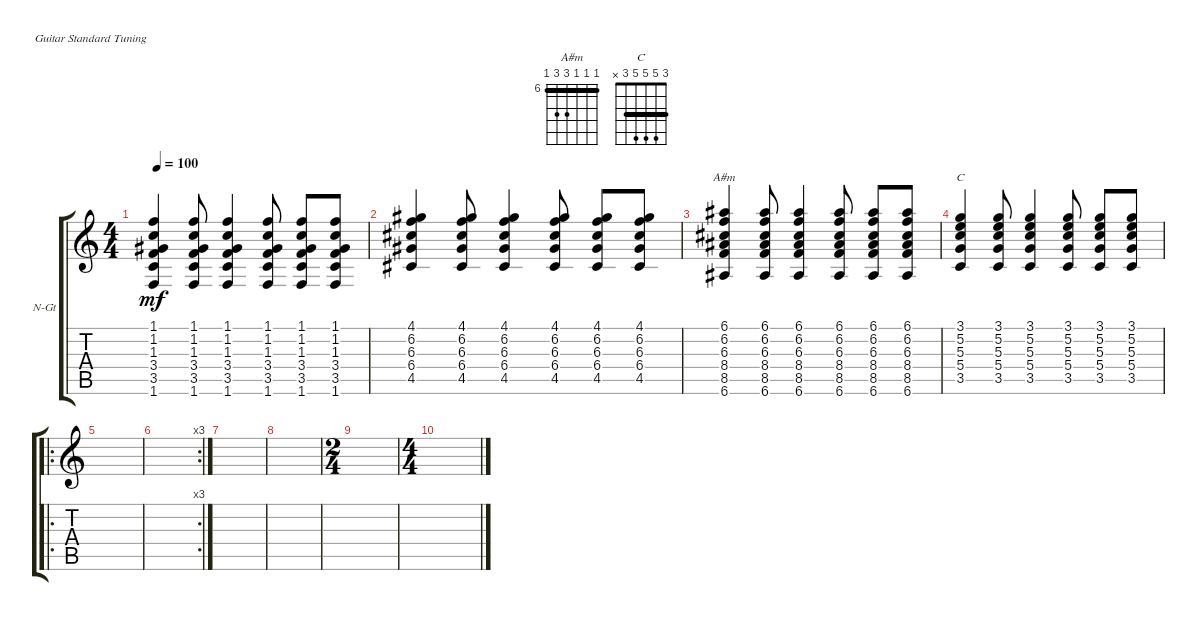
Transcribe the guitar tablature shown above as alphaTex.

\bracketExtendMode groupsimilarinstruments
\firstSystemTrackNameOrientation horizontal
\otherSystemsTrackNameOrientation horizontal
\track ("Nylon Guitar" "N-Gt") {instrument acousticguitarnylon}
\staff {score tabs}
\tuning (E4 B3 G3 D3 A2 E2)
\chord ("A#m" 6 6 6 8 8 6) {firstfret 6 barre (6 6 6)}
\chord ("C" 3 5 5 5 3 x) {barre 3}
\ts (4 4)
\tempo 100
\clef g2
\scale
0.322751
\ks c
(1.6 3.5 3.4 1.3 1.2 1.1).4{dy mf} (1.6 3.5 3.4 1.3 1.2 1.1).8 (1.6 3.5 3.4 1.3 1.2 1.1).4 (1.6 3.5 3.4 1.3 1.2 1.1).8 (1.6 3.5 3.4 1.3 1.2 1.1).8 (1.6 3.5 3.4 1.3 1.2 1.1).8 |
\scale
0.322751 (4.5 6.4 6.3 6.2 4.1).4 (4.5 6.4 6.3 6.2 4.1).8 (4.5 6.4 6.3 6.2 4.1).4 (4.5 6.4 6.3 6.2 4.1).8 (4.5 6.4 6.3 6.2 4.1).8 (4.5 6.4 6.3 6.2 4.1).8 |
(6.6 8.5 8.4 6.3 6.2 6.1).4{ch "A#m"} (6.6 8.5 8.4 6.3 6.2 6.1).8 (6.6 8.5 8.4 6.3 6.2 6.1).4 (6.6 8.5 8.4 6.3 6.2 6.1).8 (6.6 8.5 8.4 6.3 6.2 6.1).8 (6.6 8.5 8.4 6.3 6.2 6.1).8 |
(3.5 5.4 5.3 5.2 3.1).4{ch "C"} (3.5 5.4 5.3 5.2 3.1).8 (3.5 5.4 5.3 5.2 3.1).4 (3.5 5.4 5.3 5.2 3.1).8 (3.5 5.4 5.3 5.2 3.1).8 (3.5 5.4 5.3 5.2 3.1).8 |
\ro
|
\rc 3
|
|
|
\ts (2 4)
|
\ts (4 4)
